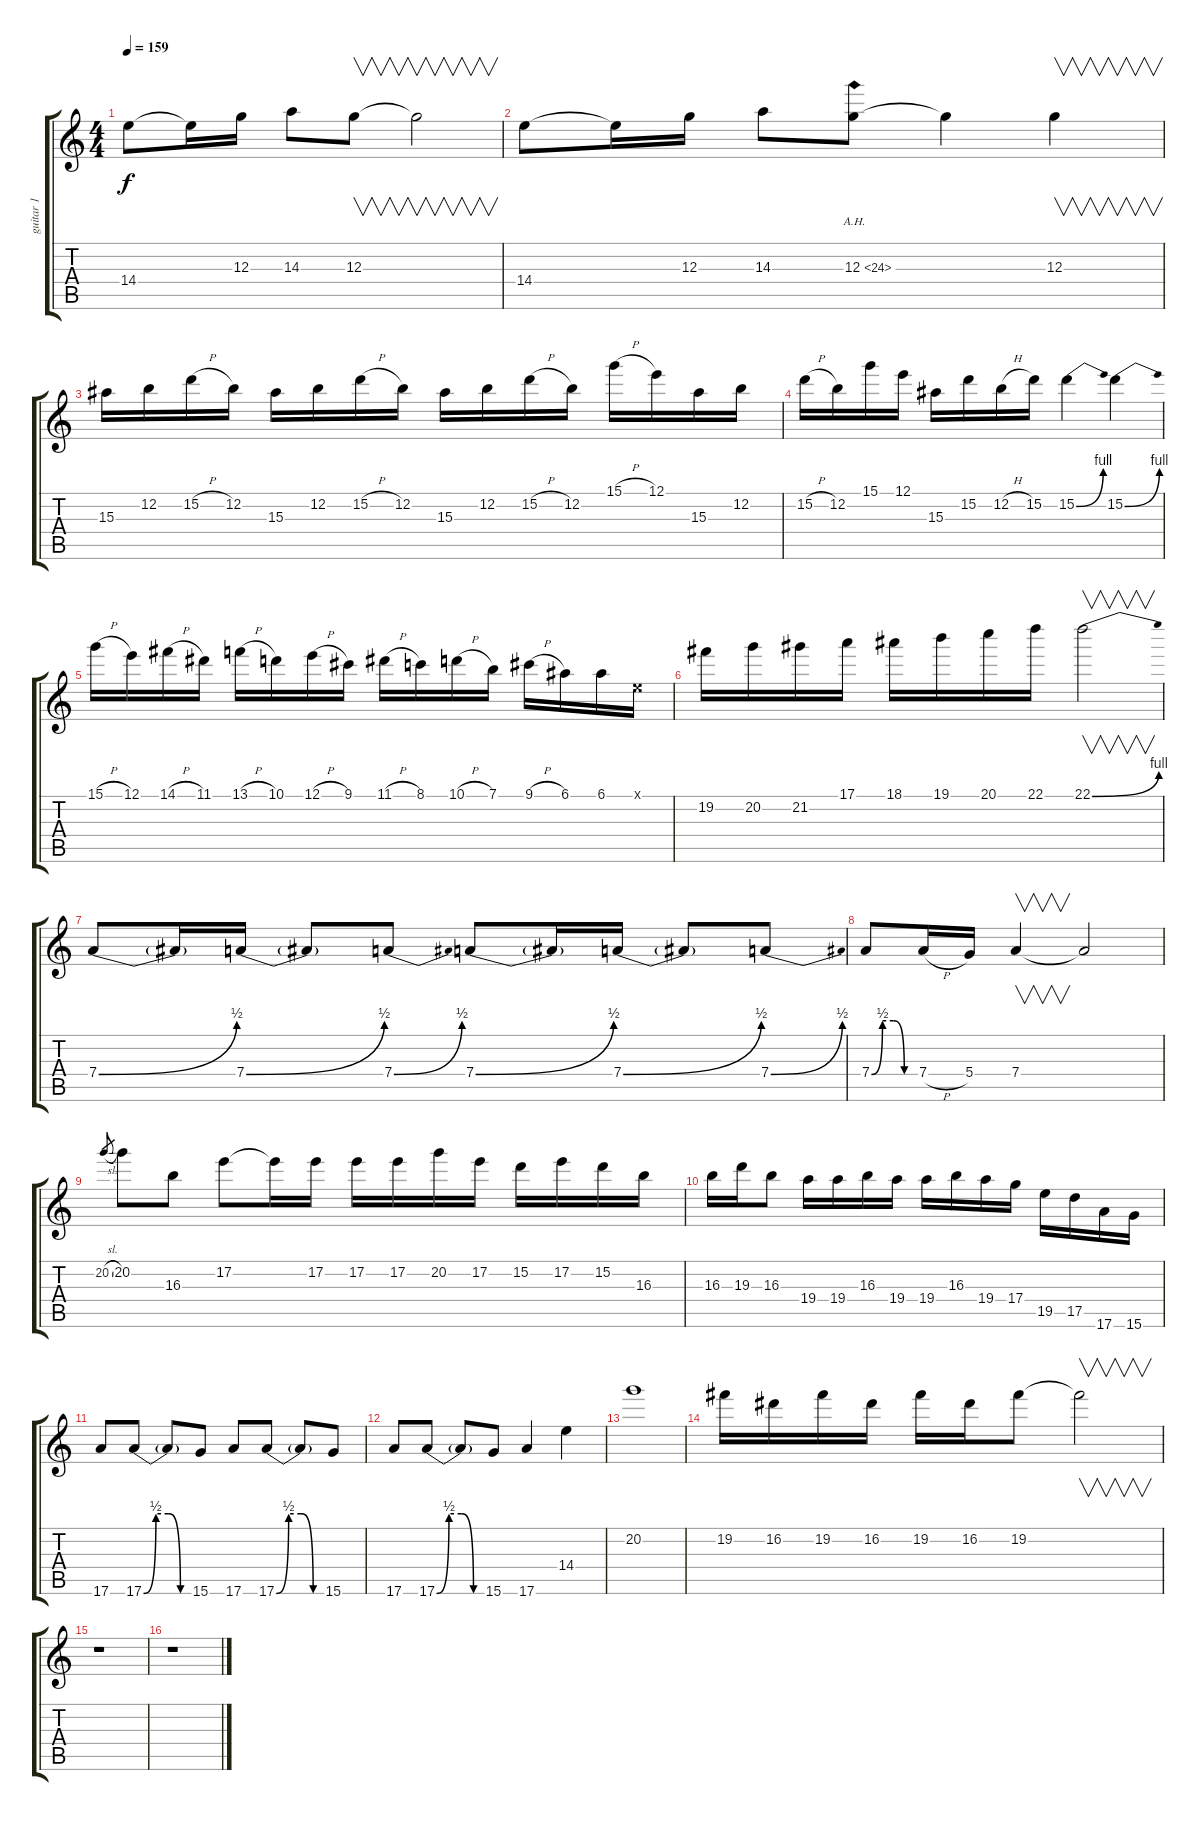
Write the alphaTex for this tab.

\track ("guitar 1" "guitar 1") {instrument distortionguitar}
\staff {score tabs}
\tuning (E4 B3 G3 D3 A2 E2) {hide}
\ts (4 4)
\tempo 159
\clef g2
\ks c
14.4.8{dy f} 14.4{t}.16 12.3.16 14.3.8 12.3.8{v} 12.3{t}.2{v} |
14.4.8 14.4{t}.16 12.3.16 14.3.8 12.3{ah 12}.8 12.3{t}.4 12.3.4{v} |
15.3.16 12.2.16 15.2{h}.16 12.2.16 15.3.16 12.2.16 15.2{h}.16 12.2.16 15.3.16 12.2.16 15.2{h}.16 12.2.16 15.1{h}.16 12.1.16 15.3.16 12.2.16 |
15.2{h}.16 12.2.16 15.1.16 12.1.16 15.3.16 15.2.16 12.2{h}.16 15.2.16 15.2{be (bend 0 0 60 4)}.4 15.2{be (bend 0 0 60 4)}.4 |
15.1{h}.16 12.1.16 14.1{h}.16 11.1.16 13.1{h}.16 10.1.16 12.1{h}.16 9.1.16 11.1{h}.16 8.1.16 10.1{h}.16 7.1.16 9.1{h}.16 6.1.16 6.1.16 0.1{x}.16 |
19.2.16 20.2.16 21.2.16 17.1.16 18.1.16 19.1.16 20.1.16 22.1.16 22.1{be (bend 0 0 60 4)}.2{v} |
7.4{be (bend 0 0 60 2)}.8 7.4{t}.16 7.4{be (bend 0 0 60 2)}.16 7.4{t}.8 7.4{be (bend 0 0 60 2)}.8 7.4{be (bend 0 0 60 2)}.8 7.4{t}.16 7.4{be (bend 0 0 60 2)}.16 7.4{t}.8 7.4{be (bend 0 0 60 2)}.8 |
7.4{be (custom 0 0 15 2 30 2 45 0 60 0)}.8 7.4{h}.16 5.4.16 7.4.4{v} 7.4{t}.2 |
20.2{sl}.8{gr} 20.2.8 16.3.8 17.2.8 17.2{t}.16 17.2.16 17.2.16 17.2.16 20.2.16 17.2.16 15.2.16 17.2.16 15.2.16 16.3.16 |
16.3.16 19.3.16 16.3.8 19.4.16 19.4.16 16.3.16 19.4.16 19.4.16 16.3.16 19.4.16 17.4.16 19.5.16 17.5.16 17.6.16 15.6.16 |
17.6.8 17.6{be (custom 0 0 15 2 30 2 45 0 60 0)}.8 17.6{t}.8 15.6.8 17.6.8 17.6{be (custom 0 0 15 2 30 2 45 0 60 0)}.8 17.6{t}.8 15.6.8 |
17.6.8 17.6{be (custom 0 0 15 2 30 2 45 0 60 0)}.8 17.6{t}.8 15.6.8 17.6.4 14.4.4 |
20.2.1 |
19.2.16 16.2.16 19.2.16 16.2.16 19.2.16 16.2.16 19.2.8 19.2{t}.2{v} |
r.1 |
r.1
